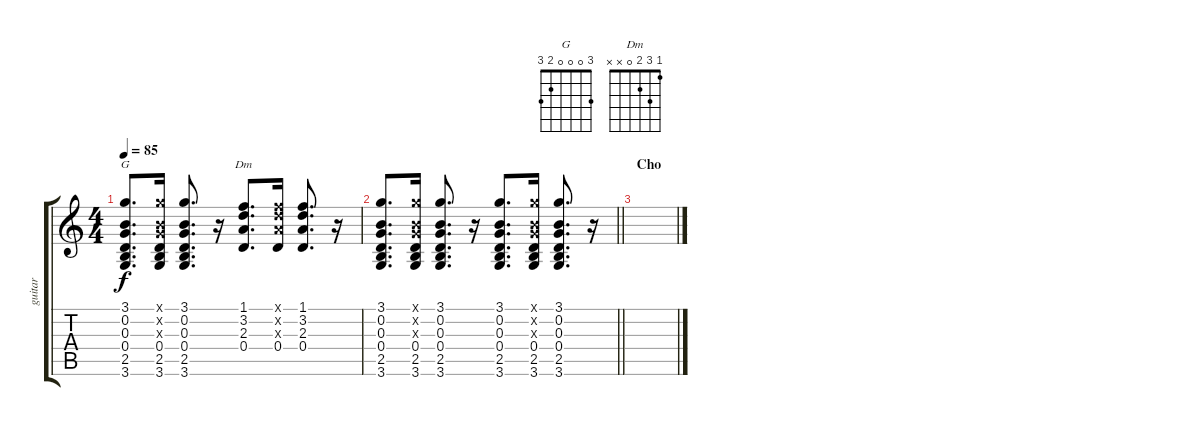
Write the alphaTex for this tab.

\track ("guitar" "guitar") {instrument electricguitarjazz}
\staff {score tabs}
\tuning (E4 B3 G3 D3 A2 E2) {hide}
\chord ("G" 3 0 0 0 2 3)
\chord ("Dm" 1 3 2 0 x x)
\ts (4 4)
\tempo 85
\clef g2
\ks c
(3.1 0.2 0.3 0.4 2.5 3.6).8{d ch "G" dy f} (3.1{x} 0.2{x} 0.3{x} 0.4 2.5 3.6).16 (3.1 0.2 0.3 0.4 2.5 3.6).8{d} r.16 (1.1 3.2 2.3 0.4).8{d ch "Dm"} (1.1{x} 3.2{x} 2.3{x} 0.4).16 (1.1 3.2 2.3 0.4).8{d} r.16 |
\barLineRight lightlight
(3.1 0.2 0.3 0.4 2.5 3.6).8{d} (3.1{x} 0.2{x} 0.3{x} 0.4 2.5 3.6).16 (3.1 0.2 0.3 0.4 2.5 3.6).8{d} r.16 (3.1 0.2 0.3 0.4 2.5 3.6).8{d} (3.1{x} 0.2{x} 0.3{x} 0.4 2.5 3.6).16 (3.1 0.2 0.3 0.4 2.5 3.6).8{d} r.16 |
\section ("" "Cho")
